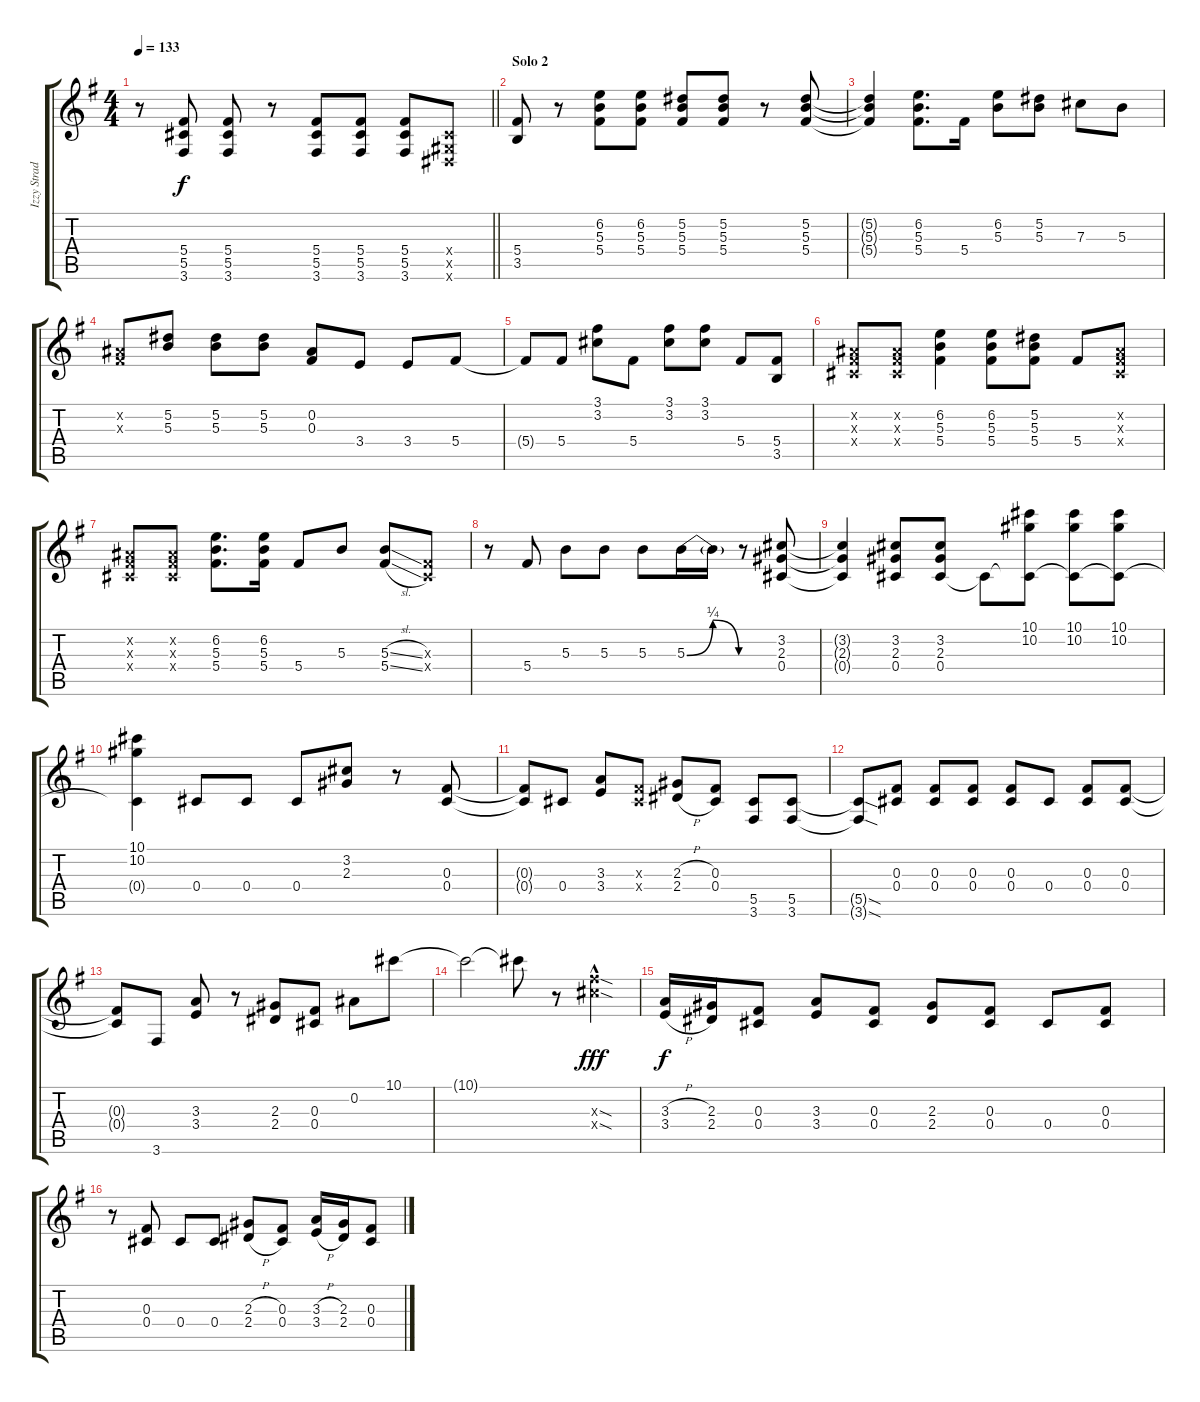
\track ("Izzy Stradlin - Rhytm Guitar" "Izzy Strad") {instrument overdrivenguitar}
\staff {score tabs}
\tuning (Eb4 Bb3 Gb3 Db3 Ab2 Eb2) {hide}
\ts (4 4)
\tempo 133
\clef g2
\barLineRight lightlight
\ks g
r.8{dy f} (5.4 5.5 3.6).8 (5.4 5.5 3.6).8 r.8 (5.4 5.5 3.6).8 (5.4 5.5 3.6).8 (5.4 5.5 3.6).8 (0.4{x} 0.5{x} 0.6{x}).8 |
\section ("" "Solo 2")
(5.4 3.5).8 r.8 (6.2 5.3 5.4).8 (6.2 5.3 5.4).8 (5.2 5.3 5.4).8 (5.2 5.3 5.4).8 r.8 (5.2 5.3 5.4).8 |
(5.2{t} 5.3{t} 5.4{t}).4 (6.2 5.3 5.4).8{d} 5.4.16 (6.2 5.3).8 (5.2 5.3).8 7.3.8 5.3.8 |
(0.2{x} 0.3{x}).8 (5.2 5.3).8 (5.2 5.3).8 (5.2 5.3).8 (0.2 0.3).8 3.4.8 3.4.8 5.4.8 |
5.4{t}.8 5.4.8 (3.1 3.2).8 5.4.8 (3.1 3.2).8 (3.1 3.2).8 5.4.8 (5.4 3.5).8 |
(0.2{x} 0.3{x} 0.4{x}).8 (0.2{x} 0.3{x} 0.4{x}).8 (6.2 5.3 5.4).4 (6.2 5.3 5.4).8 (5.2 5.3 5.4).8 5.4.8 (0.2{x} 0.3{x} 0.4{x}).8 |
(0.2{x} 0.3{x} 0.4{x}).8 (0.2{x} 0.3{x} 0.4{x}).8 (6.2 5.3 5.4).8{d} (6.2 5.3 5.4).16 5.4.8 5.3.8 (5.3{sl} 5.4{sl}).8 (0.3{x} 0.4{x}).8 |
r.8 5.4.8 5.3.8 5.3.8 5.3.8 5.3{be (bendrelease 0 0 30 1 30 1 60 0)}.16 5.3{t}.16 r.8 (3.2 2.3 0.4).8 |
(3.2{t} 2.3{t} 0.4{t}).4 (3.2 2.3 0.4).8 (3.2 2.3 0.4).8 0.4{t}.8 (10.1 10.2 0.4{t}).8 (10.1 10.2 0.4{t}).8 (10.1 10.2 0.4{t}).8 |
(10.1 10.2 0.4{t}).4 0.4.8 0.4.8 0.4.8 (3.2 2.3).8 r.8 (0.3 0.4).8 |
(0.3{t} 0.4{t}).8 0.4.8 (3.3 3.4).8 (0.3{x} 0.4{x}).8 (2.3{h} 2.4{h}).8 (0.3 0.4).8 (5.5 3.6).8 (5.5 3.6).8 |
(5.5{sod t} 3.6{sod t}).8 (0.3 0.4).8 (0.3 0.4).8 (0.3 0.4).8 (0.3 0.4).8 0.4.8 (0.3 0.4).8 (0.3 0.4).8 |
(0.3{t} 0.4{t}).8 3.6.8 (3.3 3.4).8 r.8 (2.3 2.4).8 (0.3 0.4).8 0.2.8 10.1.8 |
10.1{t}.2 10.1{t}.8 r.8 (12.3{sod hac x} 12.4{sod hac x}).4{dy fff} |
(3.3{h} 3.4{h}).16{dy f} (2.3 2.4).16 (0.3 0.4).8 (3.3 3.4).8 (0.3 0.4).8 (2.3 2.4).8 (0.3 0.4).8 0.4.8 (0.3 0.4).8 |
r.8 (0.3 0.4).8 0.4.8 0.4.8 (2.3{h} 2.4{h}).8 (0.3 0.4).8 (3.3{h} 3.4{h}).16 (2.3 2.4).16 (0.3 0.4).8
